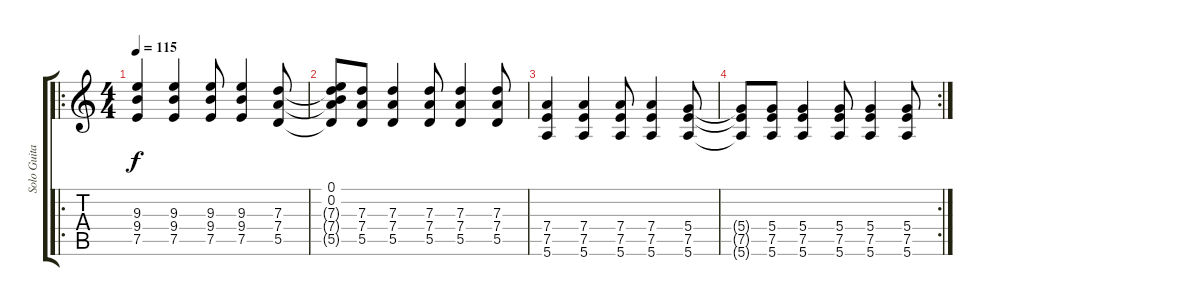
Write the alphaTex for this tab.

\track ("Solo Guitar 1" "Solo Guita") {instrument distortionguitar}
\staff {score tabs}
\tuning (E4 B3 G3 D3 A2 E2) {hide}
\ro
\ts (4 4)
\tempo 115
\clef g2
\ks c
(9.3 9.4 7.5).4{dy f} (9.3 9.4 7.5).4 (9.3 9.4 7.5).8 (9.3 9.4 7.5).4 (7.3 7.4 5.5).8 |
(0.1 0.2 7.3{t} 7.4{t} 5.5{t}).8 (7.3 7.4 5.5).8 (7.3 7.4 5.5).4 (7.3 7.4 5.5).8 (7.3 7.4 5.5).4 (7.3 7.4 5.5).8 |
(7.4 7.5 5.6).4 (7.4 7.5 5.6).4 (7.4 7.5 5.6).8 (7.4 7.5 5.6).4 (5.4 7.5 5.6).8 |
\rc 2
(5.4{t} 7.5{t} 5.6{t}).8 (5.4 7.5 5.6).8 (5.4 7.5 5.6).4 (5.4 7.5 5.6).8 (5.4 7.5 5.6).4 (5.4 7.5 5.6).8
